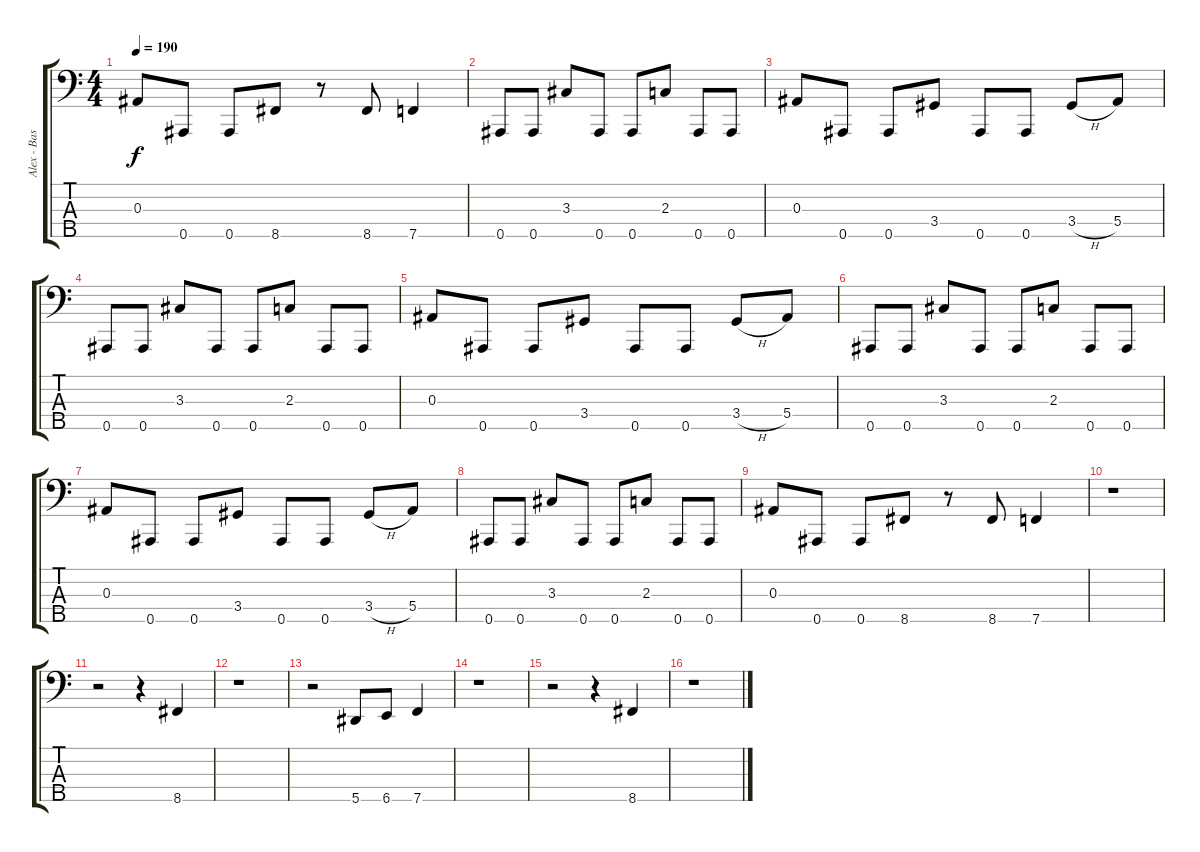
\track ("Alex - Bass" "Alex - Bas") {instrument electricbasspick}
\staff {score tabs}
\tuning (Ab2 Eb2 Bb1 F1 Bb0) {hide}
\ts (4 4)
\tempo 190
\clef f4
\ks c
0.3.8{dy f} 0.5.8 0.5.8 8.5.8 r.8 8.5.8 7.5.4 |
0.5.8 0.5.8 3.3.8 0.5.8 0.5.8 2.3.8 0.5.8 0.5.8 |
0.3.8 0.5.8 0.5.8 3.4.8 0.5.8 0.5.8 3.4{h}.8 5.4.8 |
0.5.8 0.5.8 3.3.8 0.5.8 0.5.8 2.3.8 0.5.8 0.5.8 |
0.3.8 0.5.8 0.5.8 3.4.8 0.5.8 0.5.8 3.4{h}.8 5.4.8 |
0.5.8 0.5.8 3.3.8 0.5.8 0.5.8 2.3.8 0.5.8 0.5.8 |
0.3.8 0.5.8 0.5.8 3.4.8 0.5.8 0.5.8 3.4{h}.8 5.4.8 |
0.5.8 0.5.8 3.3.8 0.5.8 0.5.8 2.3.8 0.5.8 0.5.8 |
0.3.8 0.5.8 0.5.8 8.5.8 r.8 8.5.8 7.5.4 |
r.1 |
r.2 r.4 8.5.4 |
r.1 |
r.2 5.5.8 6.5.8 7.5.4 |
r.1 |
r.2 r.4 8.5.4 |
r.1
